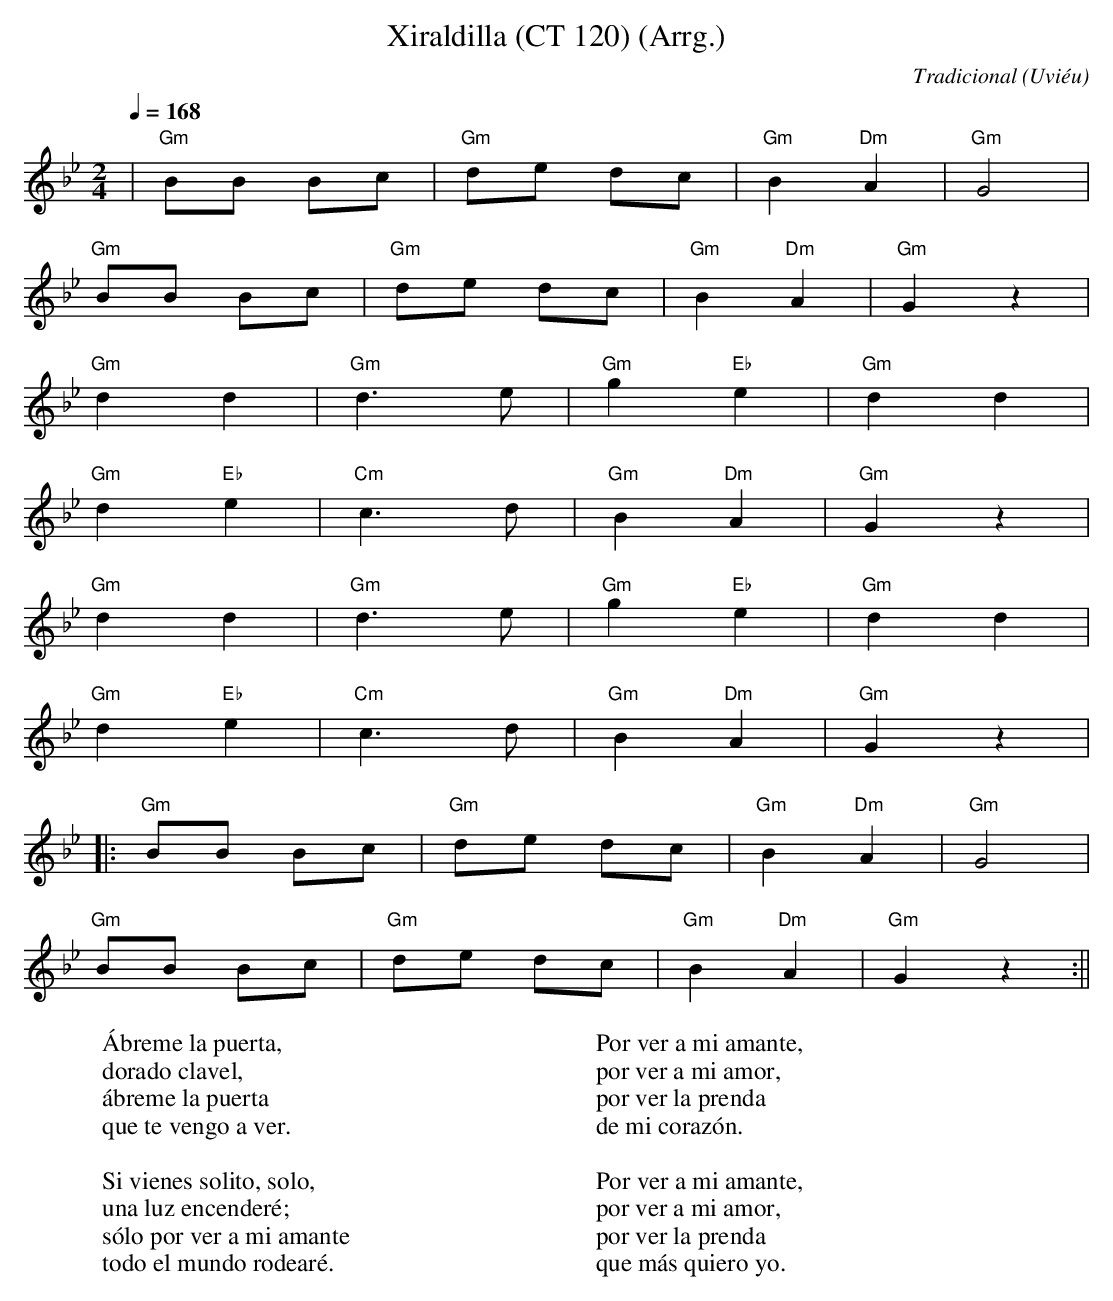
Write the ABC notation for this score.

X:1
T:Xiraldilla (CT 120) (Arrg.)
C:Tradicional
O:Uviéu
M:2/4
L:1/8
Q:1/4=168
K:Gm
|"Gm"BB Bc|"Gm"de dc|"Gm"B2 "Dm"A2|"Gm"G4|
"Gm"BB Bc|"Gm"de dc|"Gm"B2 "Dm"A2|"Gm"G2 z2|
"Gm"d2 d2|"Gm"d3 e|"Gm"g2 "Eb"e2|"Gm"d2 d2|
"Gm"d2 "Eb"e2|"Cm"c3 d|"Gm"B2 "Dm"A2|"Gm"G2 z2|
"Gm"d2 d2|"Gm"d3 e|"Gm"g2 "Eb"e2|"Gm"d2 d2|
"Gm"d2 "Eb"e2|"Cm"c3 d|"Gm"B2 "Dm"A2|"Gm"G2 z2|
|:"Gm"BB Bc|"Gm"de dc|"Gm"B2 "Dm"A2|"Gm"G4|
"Gm"BB Bc|"Gm"de dc|"Gm"B2 "Dm"A2|"Gm"G2 z2 :||
W:Ábreme la puerta,
W:dorado clavel,
W:ábreme la puerta
W:que te vengo a ver.
W:
W:Si vienes solito, solo,
W:una luz encenderé;
W:sólo por ver a mi amante
W:todo el mundo rodearé.
W:
W:Por ver a mi amante,
W:por ver a mi amor,
W:por ver la prenda
W:de mi corazón.
W:
W:Por ver a mi amante,
W:por ver a mi amor,
W:por ver la prenda
W:que más quiero yo.
W:
